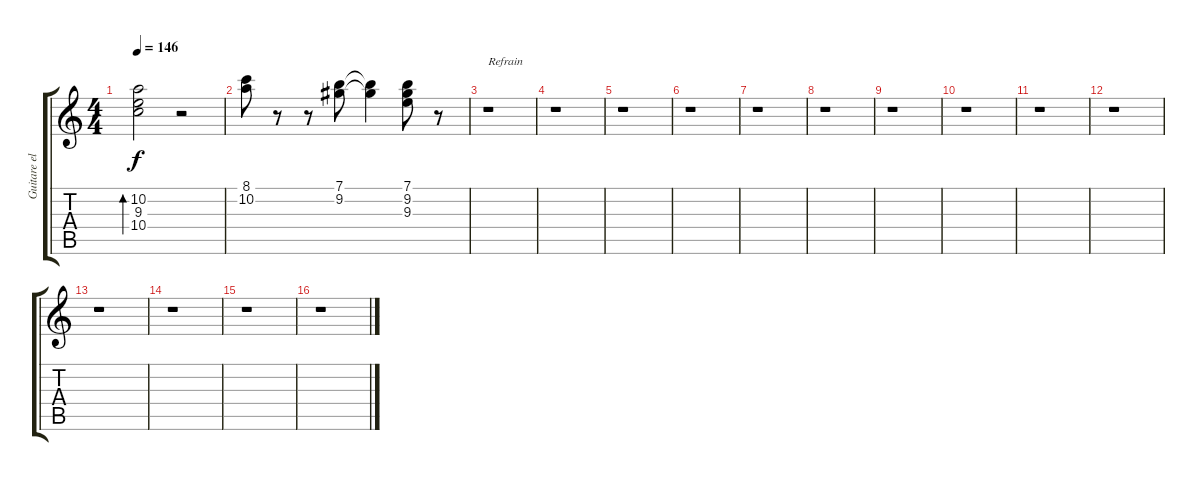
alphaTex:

\track ("Guitare electrique" "Guitare el") {instrument electricguitarmuted}
\staff {score tabs}
\tuning (E4 B3 G3 D3 A2 E2) {hide}
\ts (4 4)
\tempo 146
\clef g2
\ks c
(10.2 9.3 10.4).2{bd 60 dy f} r.2 |
(8.1 10.2).8 r.8 r.8 (7.1 9.2).8 (7.1{t} 9.2{t}).4 (7.1 9.2 9.3).8 r.8 |
r.1{txt "Refrain"} |
r.1 |
r.1 |
r.1 |
r.1 |
r.1 |
r.1 |
r.1 |
r.1 |
r.1 |
r.1 |
r.1 |
r.1 |
r.1
